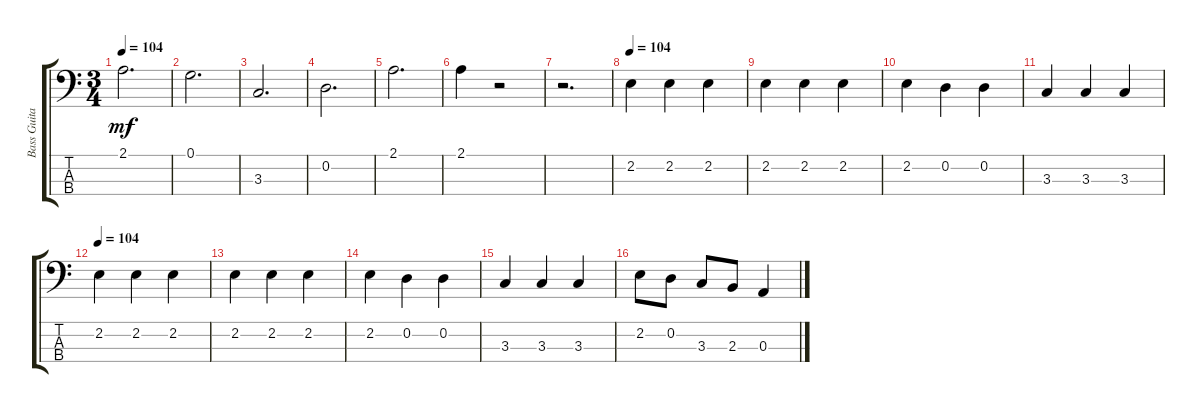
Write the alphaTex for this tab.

\track ("Bass Guitar" "Bass Guita") {instrument electricbassfinger}
\staff {score tabs}
\tuning (G2 D2 A1 E1) {hide}
\ts (3 4)
\tempo 104
\clef f4
\ks c
2.1.2{d dy mf} |
0.1.2{d} |
3.3.2{d} |
0.2.2{d} |
2.1.2{d} |
2.1.4 r.2 |
r.2{d} |
\tempo 104
2.2.4 2.2.4 2.2.4 |
2.2.4 2.2.4 2.2.4 |
2.2.4 0.2.4 0.2.4 |
3.3.4 3.3.4 3.3.4 |
\tempo 104
2.2.4 2.2.4 2.2.4 |
2.2.4 2.2.4 2.2.4 |
2.2.4 0.2.4 0.2.4 |
3.3.4 3.3.4 3.3.4 |
2.2.8 0.2.8 3.3.8 2.3.8 0.3.4
